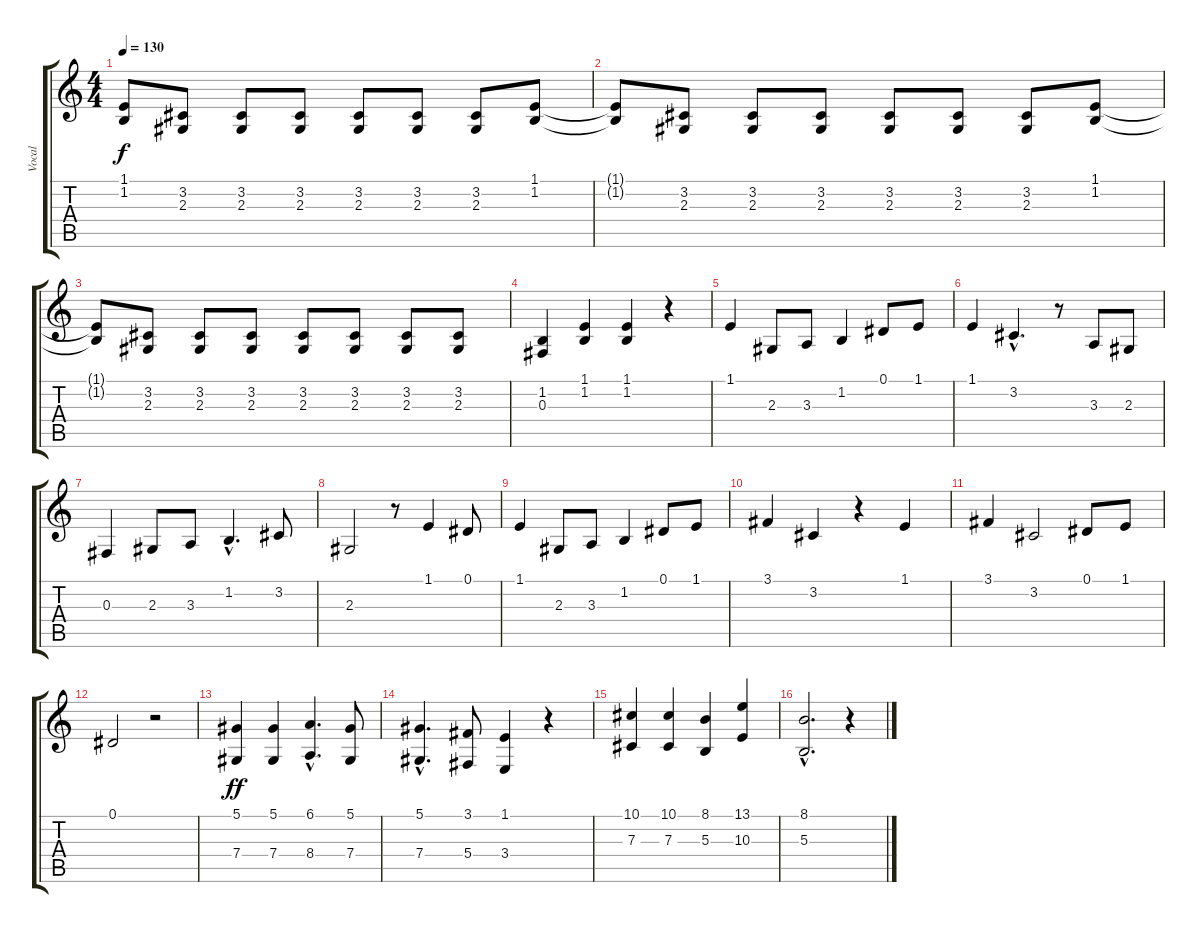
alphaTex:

\track ("Vocal" "Vocal") {instrument altosax}
\staff {score tabs}
\tuning (Eb4 Bb3 Gb3 Db3 Ab2 Eb2) {hide}
\ts (4 4)
\tempo 130
\clef g2
\ks c
(1.1{t} 1.2{t}).8{dy f} (3.2 2.3).8 (3.2 2.3).8 (3.2 2.3).8 (3.2 2.3).8 (3.2 2.3).8 (3.2 2.3).8 (1.1 1.2).8 |
(1.1{t} 1.2{t}).8 (3.2 2.3).8 (3.2 2.3).8 (3.2 2.3).8 (3.2 2.3).8 (3.2 2.3).8 (3.2 2.3).8 (1.1 1.2).8 |
(1.1{t} 1.2{t}).8 (3.2 2.3).8 (3.2 2.3).8 (3.2 2.3).8 (3.2 2.3).8 (3.2 2.3).8 (3.2 2.3).8 (3.2 2.3).8 |
(1.2 0.3).4 (1.1 1.2).4 (1.1 1.2).4 r.4 |
1.1.4 2.3.8 3.3.8 1.2.4 0.1.8 1.1.8 |
1.1.4 3.2{hac}.4{d} r.8 3.3.8 2.3.8 |
0.3.4 2.3.8 3.3.8 1.2{hac}.4{d} 3.2.8 |
2.3.2 r.8 1.1.4 0.1.8 |
1.1.4 2.3.8 3.3.8 1.2.4 0.1.8 1.1.8 |
3.1.4 3.2.4 r.4 1.1.4 |
3.1.4 3.2.2 0.1.8 1.1.8 |
0.1.2 r.2 |
(5.1 7.4).4{dy ff instrument sopranosax} (5.1 7.4).4 (6.1{hac} 8.4{hac}).4{d} (5.1 7.4).8 |
(5.1{hac} 7.4{hac}).4{d} (3.1 5.4).8 (1.1 3.4).4 r.4 |
(10.1 7.3).4 (10.1 7.3).4 (8.1 5.3).4 (13.1 10.3).4 |
(8.1{hac} 5.3{hac}).2{d} r.4
